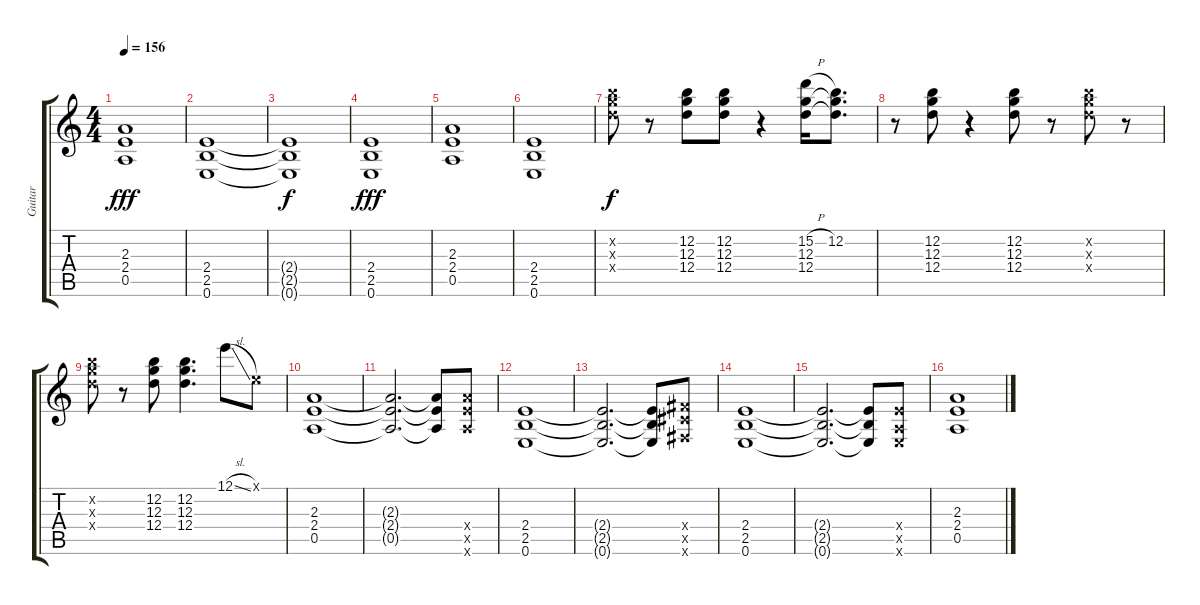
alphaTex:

\track ("Guitar" "Guitar") {instrument distortionguitar}
\staff {score tabs}
\tuning (E4 B3 G3 D3 A2 E2) {hide}
\ts (4 4)
\tempo 156
\clef g2
\ks c
(2.3 2.4 0.5).1{dy fff} |
(2.4 2.5 0.6).1 |
(2.4{t} 2.5{t} 0.6{t}).1{dy f} |
(2.4 2.5 0.6).1{dy fff} |
(2.3 2.4 0.5).1 |
(2.4 2.5 0.6).1 |
(12.2{x} 12.3{x} 12.4{x}).8{dy f} r.8 (12.2 12.3 12.4).8 (12.2 12.3 12.4).8 r.4 (15.2{h} 12.3 12.4).16 (12.2 12.3{t} 12.4{t}).8{d} |
r.8 (12.2 12.3 12.4).8 r.4 (12.2 12.3 12.4).8 r.8 (12.2{x} 12.3{x} 12.4{x}).8 r.8 |
(12.2{x} 12.3{x} 12.4{x}).8 r.8 (12.2 12.3 12.4).8 (12.2 12.3 12.4).4{d} 12.1{sl}.8 0.1{x}.8 |
(2.3 2.4 0.5).1 |
(2.3{t} 2.4{t} 0.5{t}).2{d} (2.3{t} 2.4{t} 0.5{t}).8 (7.4{x} 7.5{x} 5.6{x}).8 |
(2.4 2.5 0.6).1 |
(2.4{t} 2.5{t} 0.6{t}).2{d} (2.4{t} 2.5{t} 0.6{t}).8 (4.4{x} 4.5{x} 2.6{x}).8 |
(2.4 2.5 0.6).1 |
(2.4{t} 2.5{t} 0.6{t}).2{d} (2.4{t} 2.5{t} 0.6{t}).8 (2.4{x} 0.5{x} 0.6{x}).8 |
(2.3 2.4 0.5).1
